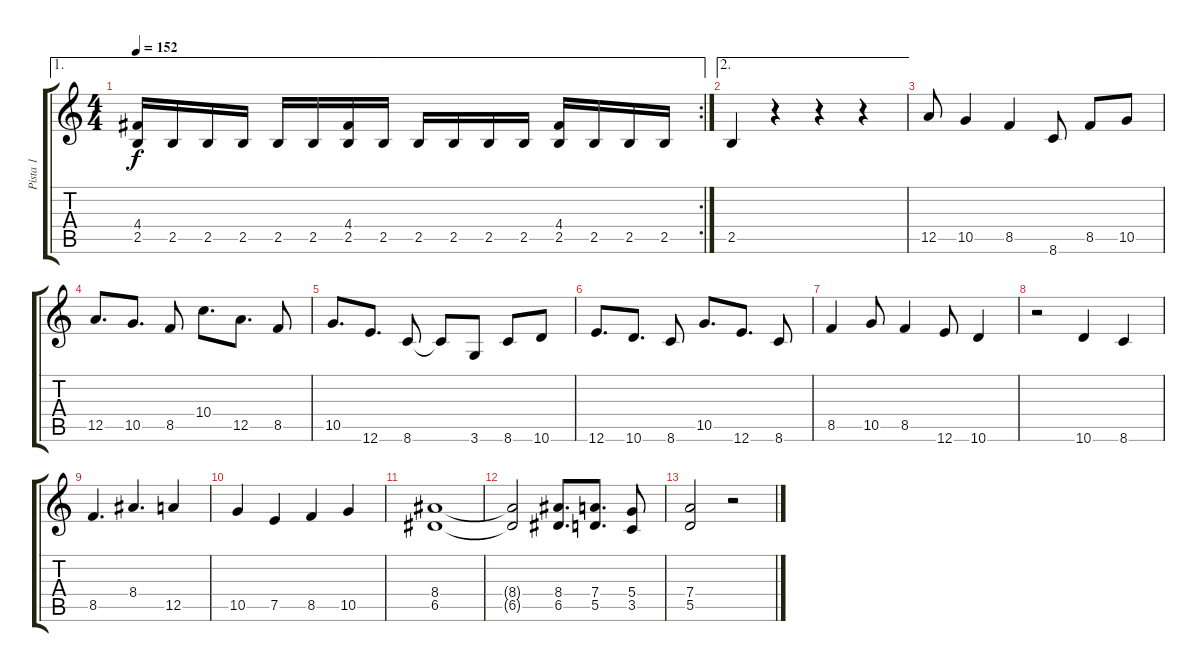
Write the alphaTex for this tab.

\track ("Pista 1" "Pista 1") {instrument distortionguitar}
\staff {score tabs}
\tuning (E4 B3 G3 D3 A2 E2) {hide}
\ae 1
\rc 2
\ts (4 4)
\tempo 152
\clef g2
\ks c
(4.4 2.5).16{dy f} 2.5.16 2.5.16 2.5.16 2.5.16 2.5.16 (4.4 2.5).16 2.5.16 2.5.16 2.5.16 2.5.16 2.5.16 (4.4 2.5).16 2.5.16 2.5.16 2.5.16 |
\ae 2
2.5.4 r.4 r.4 r.4 |
12.5.8 10.5.4 8.5.4 8.6.8 8.5.8 10.5.8 |
12.5.8{d} 10.5.8{d} 8.5.8 10.4.8{d} 12.5.8{d} 8.5.8 |
10.5.8{d} 12.6.8{d} 8.6.8 8.6{t}.8 3.6.8 8.6.8 10.6.8 |
12.6.8{d} 10.6.8{d} 8.6.8 10.5.8{d} 12.6.8{d} 8.6.8 |
8.5.4 10.5.8 8.5.4 12.6.8 10.6.4 |
r.2 10.6.4 8.6.4 |
8.5.4{d} 8.4.4{d} 12.5.4 |
10.5.4 7.5.4 8.5.4 10.5.4 |
(8.4 6.5).1 |
(8.4{t} 6.5{t}).2 (8.4 6.5).8{d} (7.4 5.5).8{d} (5.4 3.5).8 |
(7.4 5.5).2 r.2
